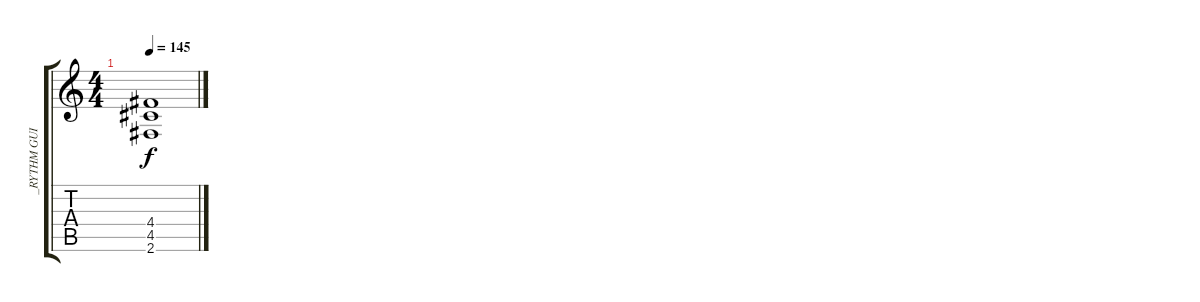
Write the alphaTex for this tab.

\track ("_RYTHM GUITAR_" "_RYTHM GUI") {instrument distortionguitar}
\staff {score tabs}
\tuning (E4 B3 G3 D3 A2 E2) {hide}
\ts (4 4)
\tempo 145
\clef g2
\ks c
(4.4 4.5 2.6).1{dy f}
